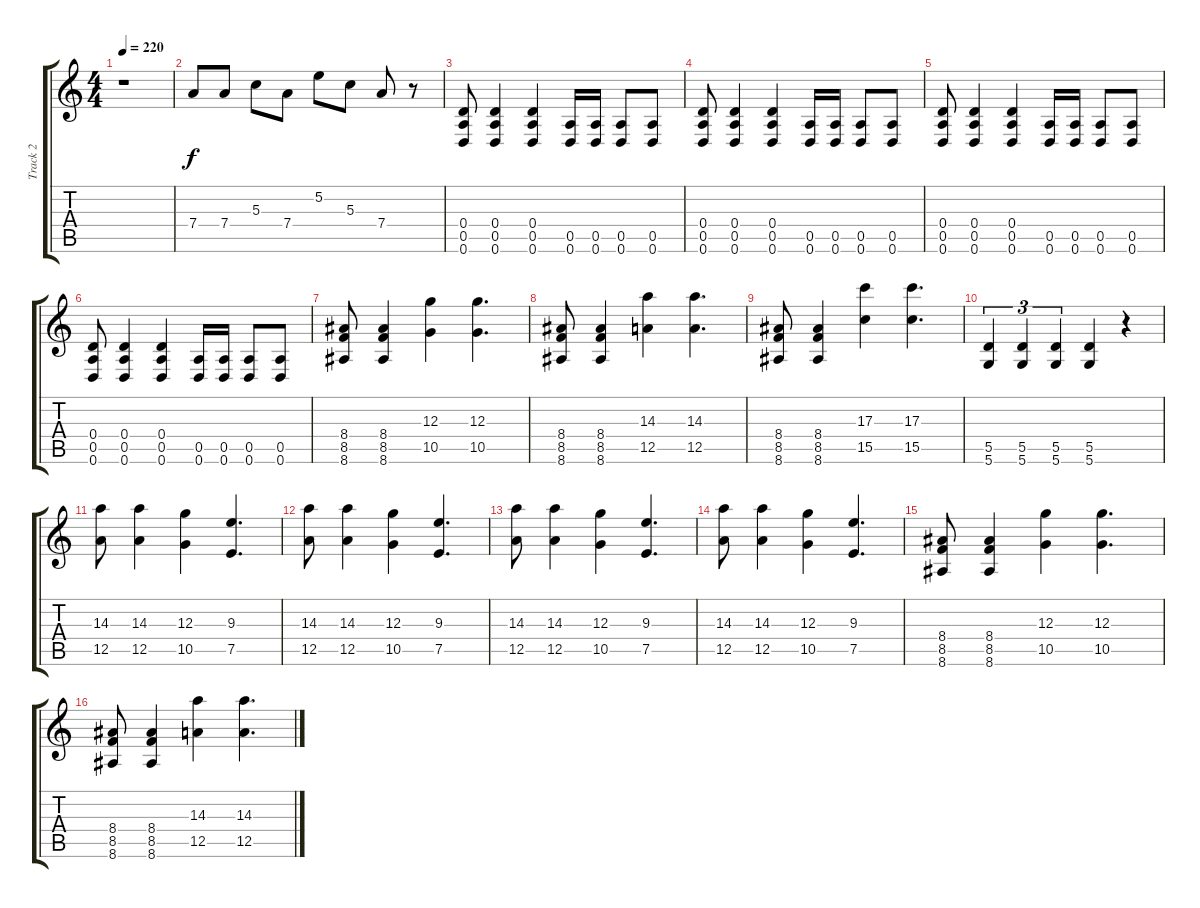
\track ("Track 2" "Track 2") {instrument overdrivenguitar}
\staff {score tabs}
\tuning (E4 B3 G3 D3 A2 D2) {hide}
\ts (4 4)
\tempo 220
\clef g2
\ks c
r.1{dy f} |
7.4.8 7.4.8 5.3.8 7.4.8 5.2.8 5.3.8 7.4.8 r.8 |
(0.4 0.5 0.6).8 (0.4 0.5 0.6).4 (0.4 0.5 0.6).4 (0.5 0.6).16 (0.5 0.6).16 (0.5 0.6).8 (0.5 0.6).8 |
(0.4 0.5 0.6).8 (0.4 0.5 0.6).4 (0.4 0.5 0.6).4 (0.5 0.6).16 (0.5 0.6).16 (0.5 0.6).8 (0.5 0.6).8 |
(0.4 0.5 0.6).8 (0.4 0.5 0.6).4 (0.4 0.5 0.6).4 (0.5 0.6).16 (0.5 0.6).16 (0.5 0.6).8 (0.5 0.6).8 |
(0.4 0.5 0.6).8 (0.4 0.5 0.6).4 (0.4 0.5 0.6).4 (0.5 0.6).16 (0.5 0.6).16 (0.5 0.6).8 (0.5 0.6).8 |
(8.4 8.5 8.6).8 (8.4 8.5 8.6).4 (12.3 10.5).4 (12.3 10.5).4{d} |
(8.4 8.5 8.6).8 (8.4 8.5 8.6).4 (14.3 12.5).4 (14.3 12.5).4{d} |
(8.4 8.5 8.6).8 (8.4 8.5 8.6).4 (17.3 15.5).4 (17.3 15.5).4{d} |
(5.5 5.6).4{tu (3 2)} (5.5 5.6).4{tu (3 2)} (5.5 5.6).4{tu (3 2)} (5.5 5.6).4 r.4 |
(14.3 12.5).8 (14.3 12.5).4 (12.3 10.5).4 (9.3 7.5).4{d} |
(14.3 12.5).8 (14.3 12.5).4 (12.3 10.5).4 (9.3 7.5).4{d} |
(14.3 12.5).8 (14.3 12.5).4 (12.3 10.5).4 (9.3 7.5).4{d} |
(14.3 12.5).8 (14.3 12.5).4 (12.3 10.5).4 (9.3 7.5).4{d} |
(8.4 8.5 8.6).8 (8.4 8.5 8.6).4 (12.3 10.5).4 (12.3 10.5).4{d} |
(8.4 8.5 8.6).8 (8.4 8.5 8.6).4 (14.3 12.5).4 (14.3 12.5).4{d}
